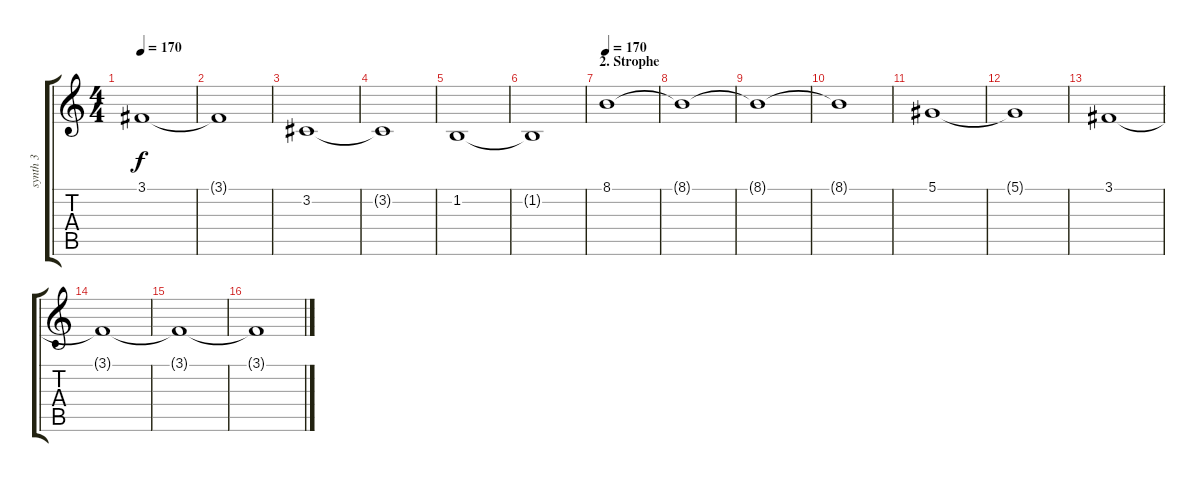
\track ("synth 3" "synth 3") {instrument pad2warm}
\staff {score tabs}
\tuning (Eb4 Bb3 Gb3 Db3 Ab2 Eb2) {hide}
\ts (4 4)
\tempo 170
\clef g2
\ks c
3.1{t}.1{dy f} |
3.1{t}.1 |
3.2.1 |
3.2{t}.1 |
1.2.1 |
1.2{t}.1 |
\section ("" "2. Strophe")
\tempo 170
8.1.1 |
8.1{t}.1 |
8.1{t}.1 |
8.1{t}.1 |
5.1.1 |
5.1{t}.1 |
3.1.1 |
3.1{t}.1 |
3.1{t}.1 |
3.1{t}.1
